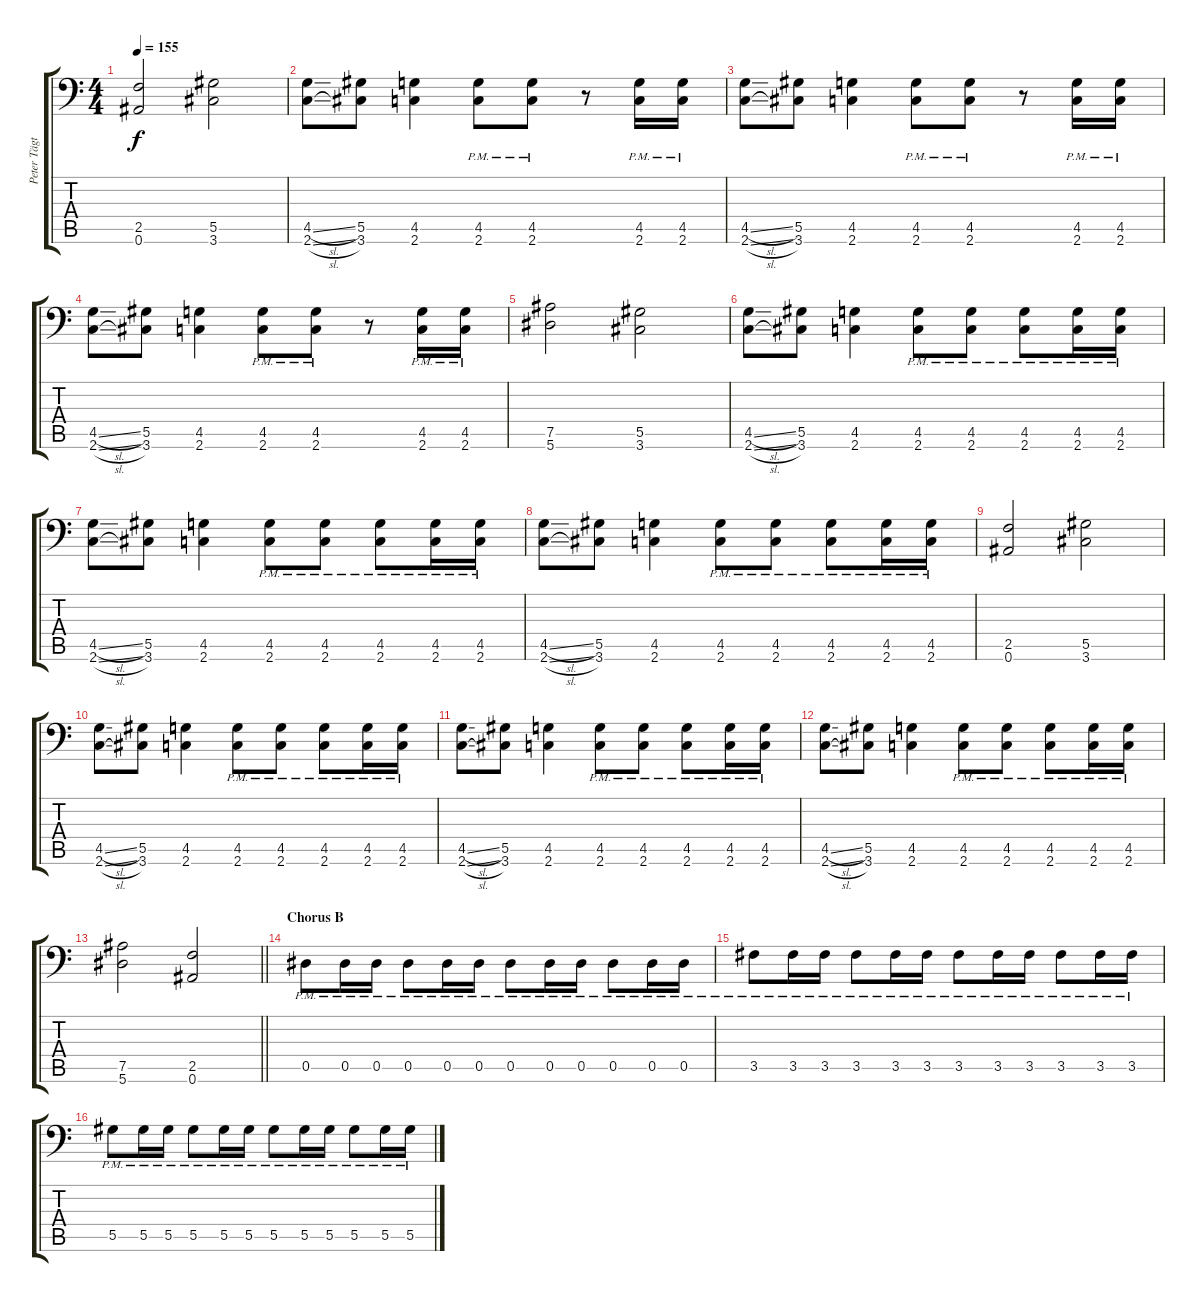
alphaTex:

\track ("Peter Tägtgren (Rythm 2)" "Peter Tägt") {instrument overdrivenguitar}
\staff {score tabs}
\tuning (Bb3 F3 Db3 Ab2 Eb2 Bb1) {hide}
\ts (4 4)
\tempo 155
\clef f4
\ks c
(2.5 0.6).2{dy f} (5.5 3.6).2 |
(4.5{sl} 2.6{sl}).8 (5.5 3.6).8 (4.5 2.6).4 (4.5{pm} 2.6{pm}).8 (4.5{pm} 2.6{pm}).8 r.8 (4.5{pm} 2.6{pm}).16 (4.5{pm} 2.6{pm}).16 |
(4.5{sl} 2.6{sl}).8 (5.5 3.6).8 (4.5 2.6).4 (4.5{pm} 2.6{pm}).8 (4.5{pm} 2.6{pm}).8 r.8 (4.5{pm} 2.6{pm}).16 (4.5{pm} 2.6{pm}).16 |
(4.5{sl} 2.6{sl}).8 (5.5 3.6).8 (4.5 2.6).4 (4.5{pm} 2.6{pm}).8 (4.5{pm} 2.6{pm}).8 r.8 (4.5{pm} 2.6{pm}).16 (4.5{pm} 2.6{pm}).16 |
(7.5 5.6).2 (5.5 3.6).2 |
(4.5{sl} 2.6{sl}).8 (5.5 3.6).8 (4.5 2.6).4 (4.5{pm} 2.6{pm}).8 (4.5{pm} 2.6{pm}).8 (4.5{pm} 2.6{pm}).8 (4.5{pm} 2.6{pm}).16 (4.5{pm} 2.6{pm}).16 |
(4.5{sl} 2.6{sl}).8 (5.5 3.6).8 (4.5 2.6).4 (4.5{pm} 2.6{pm}).8 (4.5{pm} 2.6{pm}).8 (4.5{pm} 2.6{pm}).8 (4.5{pm} 2.6{pm}).16 (4.5{pm} 2.6{pm}).16 |
(4.5{sl} 2.6{sl}).8 (5.5 3.6).8 (4.5 2.6).4 (4.5{pm} 2.6{pm}).8 (4.5{pm} 2.6{pm}).8 (4.5{pm} 2.6{pm}).8 (4.5{pm} 2.6{pm}).16 (4.5{pm} 2.6{pm}).16 |
(2.5 0.6).2 (5.5 3.6).2 |
(4.5{sl} 2.6{sl}).8 (5.5 3.6).8 (4.5 2.6).4 (4.5{pm} 2.6{pm}).8 (4.5{pm} 2.6{pm}).8 (4.5{pm} 2.6{pm}).8 (4.5{pm} 2.6{pm}).16 (4.5{pm} 2.6{pm}).16 |
(4.5{sl} 2.6{sl}).8 (5.5 3.6).8 (4.5 2.6).4 (4.5{pm} 2.6{pm}).8 (4.5{pm} 2.6{pm}).8 (4.5{pm} 2.6{pm}).8 (4.5{pm} 2.6{pm}).16 (4.5{pm} 2.6{pm}).16 |
(4.5{sl} 2.6{sl}).8 (5.5 3.6).8 (4.5 2.6).4 (4.5{pm} 2.6{pm}).8 (4.5{pm} 2.6{pm}).8 (4.5{pm} 2.6{pm}).8 (4.5{pm} 2.6{pm}).16 (4.5{pm} 2.6{pm}).16 |
\barLineRight lightlight
(7.5 5.6).2 (2.5 0.6).2 |
\section ("" "Chorus B")
0.5{pm}.8{volume 13} 0.5{pm}.16 0.5{pm}.16 0.5{pm}.8 0.5{pm}.16 0.5{pm}.16 0.5{pm}.8 0.5{pm}.16 0.5{pm}.16 0.5{pm}.8 0.5{pm}.16 0.5{pm}.16 |
3.5{pm}.8 3.5{pm}.16 3.5{pm}.16 3.5{pm}.8 3.5{pm}.16 3.5{pm}.16 3.5{pm}.8 3.5{pm}.16 3.5{pm}.16 3.5{pm}.8 3.5{pm}.16 3.5{pm}.16 |
5.5{pm}.8 5.5{pm}.16 5.5{pm}.16 5.5{pm}.8 5.5{pm}.16 5.5{pm}.16 5.5{pm}.8 5.5{pm}.16 5.5{pm}.16 5.5{pm}.8 5.5{pm}.16 5.5{pm}.16
